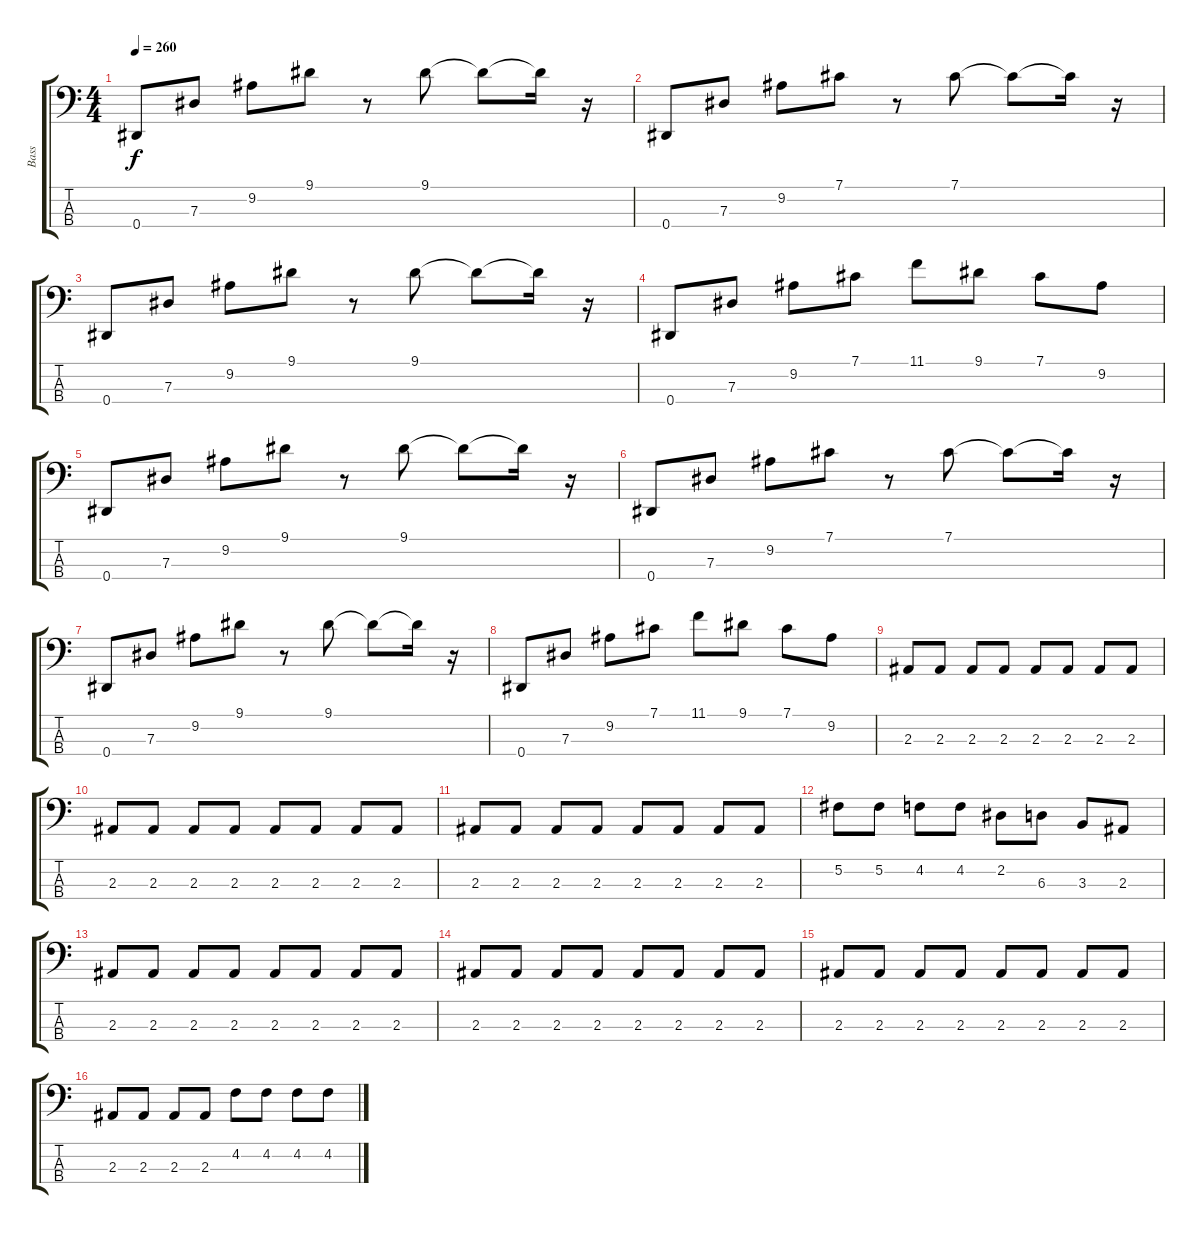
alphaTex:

\track ("Bass" "Bass") {instrument electricbassfinger}
\staff {score tabs}
\tuning (Gb2 Db2 Ab1 Eb1) {hide}
\ts (4 4)
\tempo 260
\clef f4
\ks c
0.4.8{dy f} 7.3.8 9.2.8 9.1.8 r.8 9.1.8 9.1{t}.8 9.1{t}.16 r.16 |
0.4.8 7.3.8 9.2.8 7.1.8 r.8 7.1.8 7.1{t}.8 7.1{t}.16 r.16 |
0.4.8 7.3.8 9.2.8 9.1.8 r.8 9.1.8 9.1{t}.8 9.1{t}.16 r.16 |
0.4.8 7.3.8 9.2.8 7.1.8 11.1.8 9.1.8 7.1.8 9.2.8 |
0.4.8 7.3.8 9.2.8 9.1.8 r.8 9.1.8 9.1{t}.8 9.1{t}.16 r.16 |
0.4.8 7.3.8 9.2.8 7.1.8 r.8 7.1.8 7.1{t}.8 7.1{t}.16 r.16 |
0.4.8 7.3.8 9.2.8 9.1.8 r.8 9.1.8 9.1{t}.8 9.1{t}.16 r.16 |
0.4.8 7.3.8 9.2.8 7.1.8 11.1.8 9.1.8 7.1.8 9.2.8 |
2.3.8 2.3.8 2.3.8 2.3.8 2.3.8 2.3.8 2.3.8 2.3.8 |
2.3.8 2.3.8 2.3.8 2.3.8 2.3.8 2.3.8 2.3.8 2.3.8 |
2.3.8 2.3.8 2.3.8 2.3.8 2.3.8 2.3.8 2.3.8 2.3.8 |
5.2.8 5.2.8 4.2.8 4.2.8 2.2.8 6.3.8 3.3.8 2.3.8 |
2.3.8 2.3.8 2.3.8 2.3.8 2.3.8 2.3.8 2.3.8 2.3.8 |
2.3.8 2.3.8 2.3.8 2.3.8 2.3.8 2.3.8 2.3.8 2.3.8 |
2.3.8 2.3.8 2.3.8 2.3.8 2.3.8 2.3.8 2.3.8 2.3.8 |
2.3.8 2.3.8 2.3.8 2.3.8 4.2.8 4.2.8 4.2.8 4.2.8
